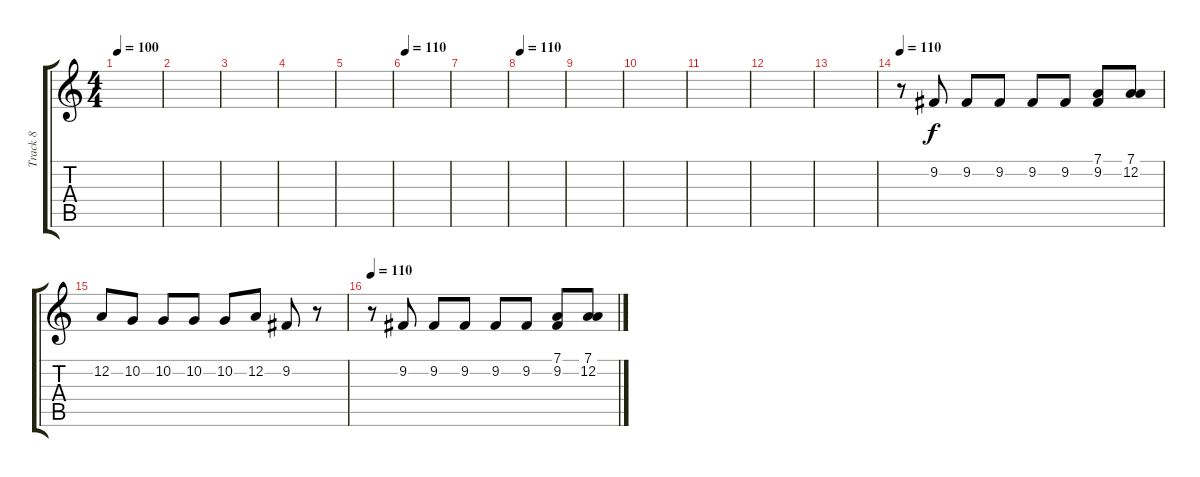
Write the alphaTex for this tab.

\track ("Track 8" "Track 8") {instrument choiraahs}
\staff {score tabs}
\tuning (D4 A3 F3 C3 G2 D2) {hide}
\ts (4 4)
\tempo 100
\clef g2
\ks c
|
|
|
|
|
\tempo 110
|
|
\tempo 110
|
|
|
|
|
|
\tempo 110
r.8 9.2.8 9.2.8 9.2.8 9.2.8 9.2.8 (7.1 9.2).8 (7.1 12.2).8 |
12.2.8 10.2.8 10.2.8 10.2.8 10.2.8 12.2.8 9.2.8 r.8 |
\tempo 110
r.8 9.2.8 9.2.8 9.2.8 9.2.8 9.2.8 (7.1 9.2).8 (7.1 12.2).8
